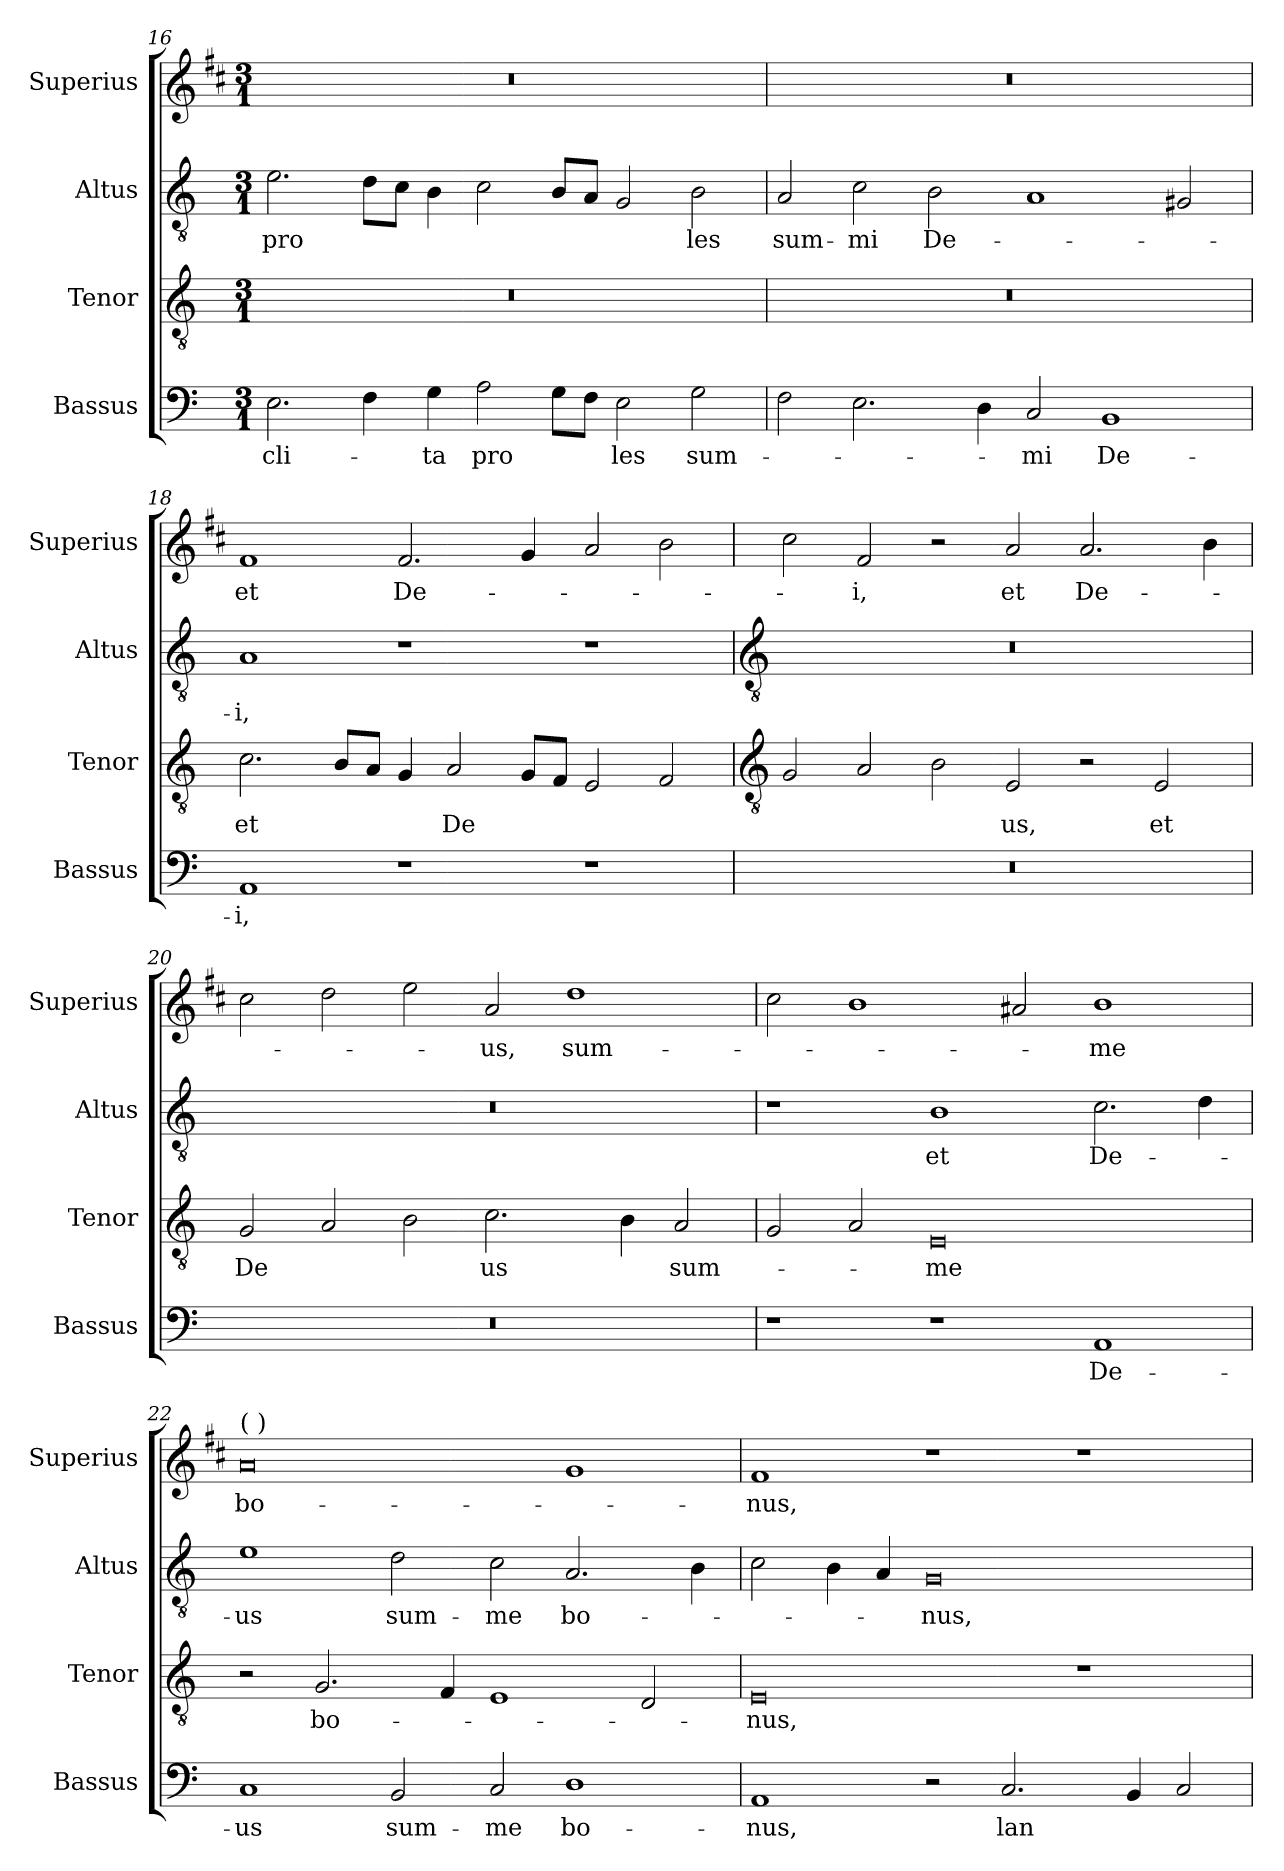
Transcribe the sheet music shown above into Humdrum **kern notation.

**kern	**text	**kern	**text	**kern	**text	**kern	**text
*part4	*part4	*part3	*part3	*part2	*part2	*part1	*part1
*staff4	*staff4	*staff3	*staff3	*staff2	*staff2	*staff1	*staff1
*I"Bassus	*	*I"Tenor	*	*I"Altus	*	*I"Superius	*
*I'Bassus	*	*I'Tenor	*	*I'Altus	*	*I'Superius	*
*clefF4	*	*clefGv2	*	*clefGv2	*	*clefG2	*
*	*	*	*	*	*	*ITrd1c2	*
*k[]	*	*k[]	*	*k[]	*	*k[]	*
*C:	*	*C:	*	*C:	*	*C:	*
*M3/1	*	*M3/1	*	*M3/1	*	*M3/1	*
=16	=16	=16	=16	=16	=16	=16	=16
!	!LO:LY:b	!	!	!	!LO:LY:b	!	!
2.E	-cli-	0.r	.	2.e	pro	0.r	.
4F	.	.	.	8dL	.	.	.
.	.	.	.	8cJ	.	.	.
!	!LO:LY:b	!	!	!	!	!	!
4G	-ta	.	.	4B	.	.	.
!	!LO:LY:b	!	!	!	!	!	!
2A	pro	.	.	2c	.	.	.
8GL	.	.	.	8BL	.	.	.
8FJ	.	.	.	8AJ	.	.	.
!	!LO:LY:b	!	!	!	!	!	!
2E	les	.	.	2G	.	.	.
!	!LO:LY:b	!	!	!	!LO:LY:b	!	!
2G	sum-	.	.	2B	les	.	.
=17	=17	=17	=17	=17	=17	=17	=17
!	!	!	!	!	!LO:LY:b	!	!
2F	.	0.r	.	2A	sum-	0.r	.
!	!	!	!	!	!LO:LY:b	!	!
2.E	.	.	.	2c	-mi	.	.
!	!	!	!	!	!LO:LY:b	!	!
.	.	.	.	2B	De-	.	.
4D	.	.	.	.	.	.	.
!	!LO:LY:b	!	!	!	!	!	!
2C	-mi	.	.	1A	.	.	.
!	!LO:LY:b	!	!	!	!	!	!
1BB	De-	.	.	.	.	.	.
.	.	.	.	2G#	.	.	.
=18	=18	=18	=18	=18	=18	=18	=18
!	!LO:LY:b	!	!LO:LY:b	!	!LO:LY:b	!	!LO:LY:b
1AA	-i,	2.c	et	1A	-i,	1e	et
.	.	8BL	.	.	.	.	.
.	.	8AJ	.	.	.	.	.
!	!	!	!	!	!	!	!LO:LY:b
1r	.	4G	.	1r	.	2.e	De-
!	!	!	!LO:LY:b	!	!	!	!
.	.	2A	De	.	.	.	.
.	.	8GL	.	.	.	4f	.
.	.	8FJ	.	.	.	.	.
1r	.	2E	.	1r	.	2g	.
.	.	2F	.	.	.	2a	.
!!LO:LB:g=z
=19	=19	=19	=19	=19	=19	=19	=19
*	*	*clefGv2	*	*clefGv2	*	*	*
0.r	.	2G	.	0.r	.	2b	.
!	!	!	!	!	!	!	!LO:LY:b
.	.	2A	.	.	.	2e	-i,
.	.	2B	.	.	.	2r	.
!	!	!	!LO:LY:b	!	!	!	!LO:LY:b
.	.	2E	us,	.	.	2g	et
!	!	!	!	!	!	!	!LO:LY:b
.	.	2r	.	.	.	2.g	De-
!	!	!	!LO:LY:b	!	!	!	!
.	.	2E	et	.	.	.	.
.	.	.	.	.	.	4a	.
=20	=20	=20	=20	=20	=20	=20	=20
!	!	!	!LO:LY:b	!	!	!	!
0.r	.	2G	De	0.r	.	2b	.
.	.	2A	.	.	.	2cc	.
.	.	2B	.	.	.	2dd	.
!	!	!	!LO:LY:b	!	!	!	!LO:LY:b
.	.	2.c	us	.	.	2g	-us,
!	!	!	!	!	!	!	!LO:LY:b
.	.	.	.	.	.	1cc	sum-
.	.	4B	.	.	.	.	.
!	!	!	!LO:LY:b	!	!	!	!
.	.	2A	sum-	.	.	.	.
=21	=21	=21	=21	=21	=21	=21	=21
1r	.	2G	.	1r	.	2b	.
.	.	2A	.	.	.	1a	.
!	!	!	!LO:LY:b	!	!LO:LY:b	!	!
1r	.	0E	-me	1B	et	.	.
.	.	.	.	.	.	2g#	.
!	!LO:LY:b	!	!	!	!LO:LY:b	!	!LO:LY:b
1AA	De-	.	.	2.c	De-	1a	-me
.	.	.	.	4d	.	.	.
=22	=22	=22	=22	=22	=22	=22	=22
!	!	!	!	!	!	!LO:TX:a:t=(  )	!
!	!LO:LY:b	!	!	!	!LO:LY:b	!	!LO:LY:b
1C	-us	2r	.	1e	-us	0g	bo-
!	!	!	!LO:LY:b	!	!	!	!
.	.	2.G	bo-	.	.	.	.
!	!LO:LY:b	!	!	!	!LO:LY:b	!	!
2BB	sum-	.	.	2d	sum-	.	.
.	.	4F	.	.	.	.	.
!	!LO:LY:b	!	!	!	!LO:LY:b	!	!
2C	-me	1E	.	2c	-me	.	.
!	!LO:LY:b	!	!	!	!LO:LY:b	!	!
1D	bo-	.	.	2.A	bo-	1f	.
.	.	2D	.	.	.	.	.
.	.	.	.	4B	.	.	.
=23	=23	=23	=23	=23	=23	=23	=23
!	!LO:LY:b	!	!LO:LY:b	!	!	!	!LO:LY:b
1AA	-nus,	0E	-nus,	2c	.	1e	-nus,
.	.	.	.	4B	.	.	.
.	.	.	.	4A	.	.	.
!	!	!	!	!	!LO:LY:b	!	!
2r	.	.	.	0G	-nus,	1r	.
!	!LO:LY:b	!	!	!	!	!	!
2.C	lan	.	.	.	.	.	.
.	.	1r	.	.	.	1r	.
4BB	.	.	.	.	.	.	.
2C	.	.	.	.	.	.	.
=	=	=	=	=	=	=	=
*-	*-	*-	*-	*-	*-	*-	*-
